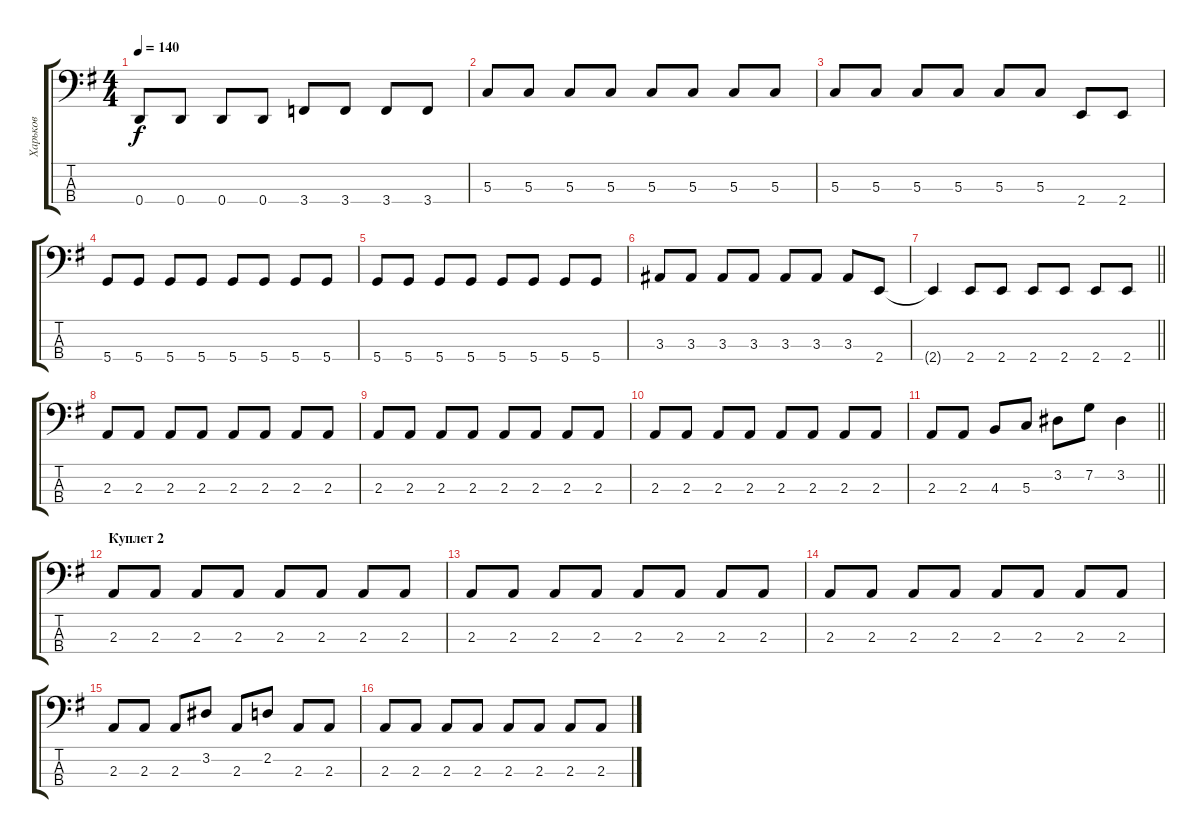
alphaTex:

\track ("Харьков" "Харьков") {instrument electricbassfinger}
\staff {score tabs}
\tuning (F2 C2 G1 D1) {hide}
\ts (4 4)
\tempo 140
\clef f4
\ks g
0.4.8{dy f} 0.4.8 0.4.8 0.4.8 3.4.8 3.4.8 3.4.8 3.4.8 |
5.3.8 5.3.8 5.3.8 5.3.8 5.3.8 5.3.8 5.3.8 5.3.8 |
5.3.8 5.3.8 5.3.8 5.3.8 5.3.8 5.3.8 2.4.8 2.4.8 |
5.4.8 5.4.8 5.4.8 5.4.8 5.4.8 5.4.8 5.4.8 5.4.8 |
5.4.8 5.4.8 5.4.8 5.4.8 5.4.8 5.4.8 5.4.8 5.4.8 |
3.3.8 3.3.8 3.3.8 3.3.8 3.3.8 3.3.8 3.3.8 2.4.8 |
\barLineRight lightlight
2.4{t}.4 2.4.8 2.4.8 2.4.8 2.4.8 2.4.8 2.4.8 |
2.3.8 2.3.8 2.3.8 2.3.8 2.3.8 2.3.8 2.3.8 2.3.8 |
2.3.8 2.3.8 2.3.8 2.3.8 2.3.8 2.3.8 2.3.8 2.3.8 |
2.3.8 2.3.8 2.3.8 2.3.8 2.3.8 2.3.8 2.3.8 2.3.8 |
\barLineRight lightlight
2.3.8 2.3.8 4.3.8 5.3.8 3.2.8 7.2.8 3.2.4 |
\section ("" "Куплет 2")
2.3.8 2.3.8 2.3.8 2.3.8 2.3.8 2.3.8 2.3.8 2.3.8 |
2.3.8 2.3.8 2.3.8 2.3.8 2.3.8 2.3.8 2.3.8 2.3.8 |
2.3.8 2.3.8 2.3.8 2.3.8 2.3.8 2.3.8 2.3.8 2.3.8 |
2.3.8 2.3.8 2.3.8 3.2.8 2.3.8 2.2.8 2.3.8 2.3.8 |
2.3.8 2.3.8 2.3.8 2.3.8 2.3.8 2.3.8 2.3.8 2.3.8
